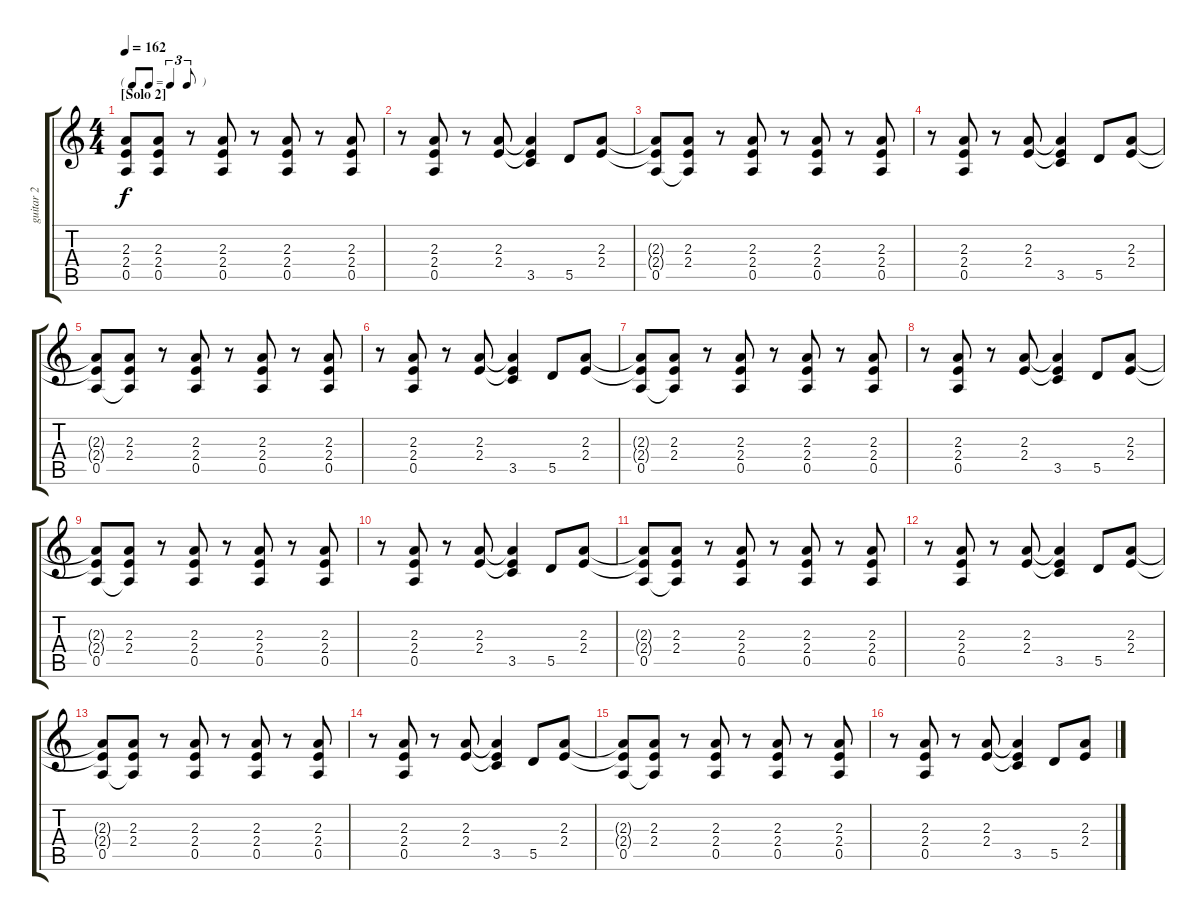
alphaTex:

\track ("guitar 2" "guitar 2") {instrument overdrivenguitar}
\staff {score tabs}
\tuning (E4 B3 G3 D3 A2 E2) {hide}
\ts (4 4)
\tf triplet8th
\section ("" "[Solo 2]")
\tempo 162
\clef g2
\ks c
(2.3 2.4 0.5).8{dy f} (2.3 2.4 0.5).8 r.8 (2.3 2.4 0.5).8 r.8 (2.3 2.4 0.5).8 r.8 (2.3 2.4 0.5).8 |
r.8 (2.3 2.4 0.5).8 r.8 (2.3 2.4).8 (2.3{t} 2.4{t} 3.5).4 5.5.8 (2.3 2.4).8 |
(2.3{t} 2.4{t} 0.5).8 (2.3 2.4 0.5{t}).8 r.8 (2.3 2.4 0.5).8 r.8 (2.3 2.4 0.5).8 r.8 (2.3 2.4 0.5).8 |
r.8 (2.3 2.4 0.5).8 r.8 (2.3 2.4).8 (2.3{t} 2.4{t} 3.5).4 5.5.8 (2.3 2.4).8 |
(2.3{t} 2.4{t} 0.5).8 (2.3 2.4 0.5{t}).8 r.8 (2.3 2.4 0.5).8 r.8 (2.3 2.4 0.5).8 r.8 (2.3 2.4 0.5).8 |
r.8 (2.3 2.4 0.5).8 r.8 (2.3 2.4).8 (2.3{t} 2.4{t} 3.5).4 5.5.8 (2.3 2.4).8 |
(2.3{t} 2.4{t} 0.5).8 (2.3 2.4 0.5{t}).8 r.8 (2.3 2.4 0.5).8 r.8 (2.3 2.4 0.5).8 r.8 (2.3 2.4 0.5).8 |
r.8 (2.3 2.4 0.5).8 r.8 (2.3 2.4).8 (2.3{t} 2.4{t} 3.5).4 5.5.8 (2.3 2.4).8 |
(2.3{t} 2.4{t} 0.5).8 (2.3 2.4 0.5{t}).8 r.8 (2.3 2.4 0.5).8 r.8 (2.3 2.4 0.5).8 r.8 (2.3 2.4 0.5).8 |
r.8 (2.3 2.4 0.5).8 r.8 (2.3 2.4).8 (2.3{t} 2.4{t} 3.5).4 5.5.8 (2.3 2.4).8 |
(2.3{t} 2.4{t} 0.5).8 (2.3 2.4 0.5{t}).8 r.8 (2.3 2.4 0.5).8 r.8 (2.3 2.4 0.5).8 r.8 (2.3 2.4 0.5).8 |
r.8 (2.3 2.4 0.5).8 r.8 (2.3 2.4).8 (2.3{t} 2.4{t} 3.5).4 5.5.8 (2.3 2.4).8 |
(2.3{t} 2.4{t} 0.5).8 (2.3 2.4 0.5{t}).8 r.8 (2.3 2.4 0.5).8 r.8 (2.3 2.4 0.5).8 r.8 (2.3 2.4 0.5).8 |
r.8 (2.3 2.4 0.5).8 r.8 (2.3 2.4).8 (2.3{t} 2.4{t} 3.5).4 5.5.8 (2.3 2.4).8 |
(2.3{t} 2.4{t} 0.5).8 (2.3 2.4 0.5{t}).8 r.8 (2.3 2.4 0.5).8 r.8 (2.3 2.4 0.5).8 r.8 (2.3 2.4 0.5).8 |
r.8 (2.3 2.4 0.5).8 r.8 (2.3 2.4).8 (2.3{t} 2.4{t} 3.5).4 5.5.8 (2.3 2.4).8
